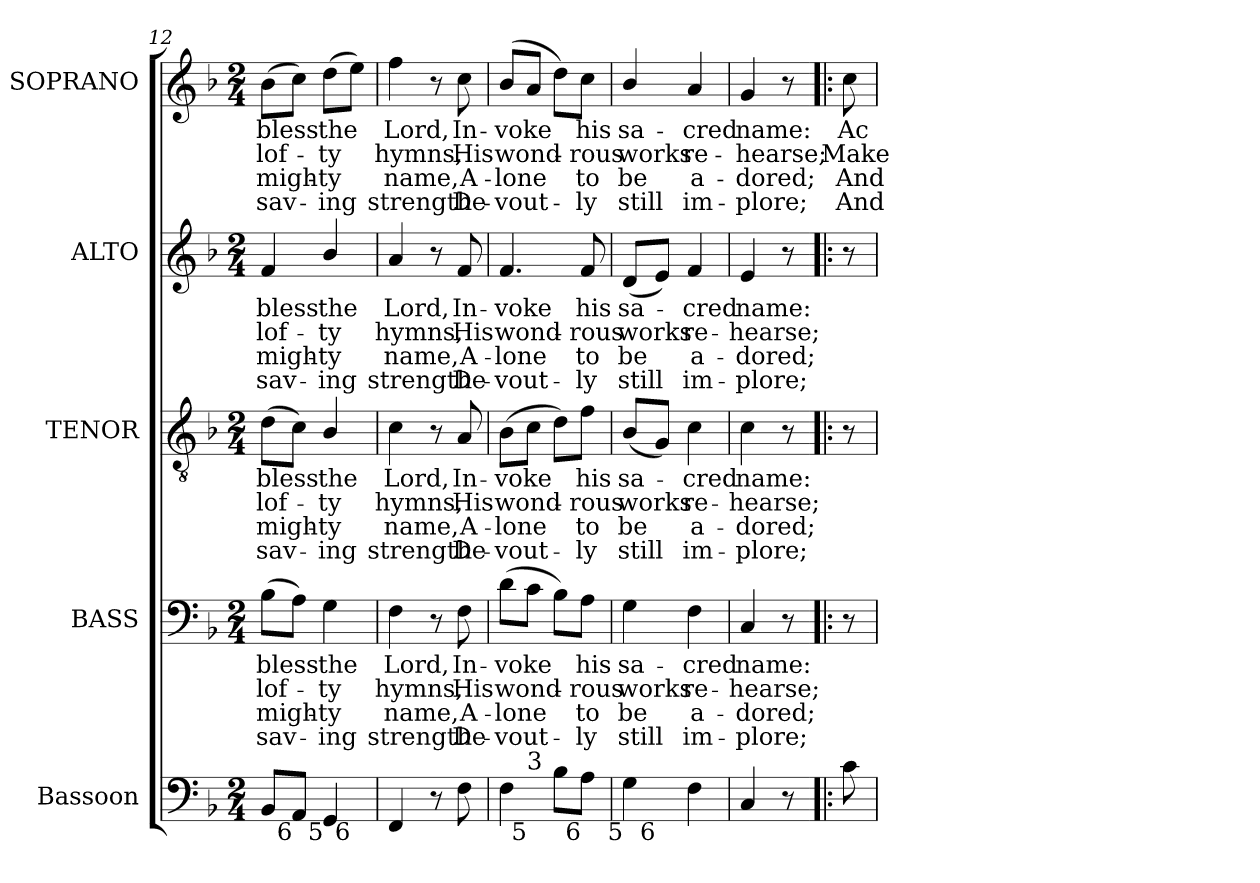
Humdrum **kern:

**kern	**kern	**text	**text	**text	**text	**kern	**text	**text	**text	**text	**kern	**text	**text	**text	**text	**kern	**text	**text	**text	**text
*part5	*part4	*part4	*part4	*part4	*part4	*part3	*part3	*part3	*part3	*part3	*part2	*part2	*part2	*part2	*part2	*part1	*part1	*part1	*part1	*part1
*staff5	*staff4	*staff4	*staff4	*staff4	*staff4	*staff3	*staff3	*staff3	*staff3	*staff3	*staff2	*staff2	*staff2	*staff2	*staff2	*staff1	*staff1	*staff1	*staff1	*staff1
*I"Bassoon	*I"BASS	*	*	*	*	*I"TENOR	*	*	*	*	*I"ALTO	*	*	*	*	*I"SOPRANO	*	*	*	*
*I'Bsn.	*I'B.	*	*	*	*	*I'T.	*	*	*	*	*I'A.	*	*	*	*	*I'S.	*	*	*	*
*clefF4	*clefF4	*	*	*	*	*clefGv2	*	*	*	*	*clefG2	*	*	*	*	*clefG2	*	*	*	*
*	*	*	*	*	*	*ITrd7c12	*	*	*	*	*	*	*	*	*	*	*	*	*	*
*k[b-]	*k[b-]	*	*	*	*	*k[b-]	*	*	*	*	*k[b-]	*	*	*	*	*k[b-]	*	*	*	*
*F:	*F:	*	*	*	*	*F:	*	*	*	*	*F:	*	*	*	*	*F:	*	*	*	*
*M2/4	*M2/4	*	*	*	*	*M2/4	*	*	*	*	*M2/4	*	*	*	*	*M2/4	*	*	*	*
=12	=12	=12	=12	=12	=12	=12	=12	=12	=12	=12	=12	=12	=12	=12	=12	=12	=12	=12	=12	=12
!	!	!LO:LY:b:color=#000000	!LO:LY:b:color=#000000	!LO:LY:b:color=#000000	!LO:LY:b:color=#000000	!	!	!	!	!	!	!	!	!	!	!	!	!	!	!
!	!	!	!	!	!	!	!LO:LY:b:color=#000000	!LO:LY:b:color=#000000	!LO:LY:b:color=#000000	!LO:LY:b:color=#000000	!	!	!	!	!	!	!	!	!	!
!	!	!	!	!	!	!	!	!	!	!	!	!LO:LY:b:color=#000000	!LO:LY:b:color=#000000	!LO:LY:b:color=#000000	!LO:LY:b:color=#000000	!	!	!	!	!
!	!	!	!	!	!	!	!	!	!	!	!	!	!	!	!	!	!LO:LY:b:color=#000000	!LO:LY:b:color=#000000	!LO:LY:b:color=#000000	!LO:LY:b:color=#000000
*^	*	*	*	*	*	*	*	*	*	*	*	*	*	*	*	*	*	*	*	*
8BB-i/L	4.ryy	(8B-i\L	bless	lof-	migh-	-sav-	(8Di\L	bless	lof-	migh-	-sav-	4fi/	bless	lof-	migh-	-sav-	(8b-i\L	bless	lof-	migh-	-sav-
!LO:TX:b:rj:t=6	!	!	!	!	!	!	!	!	!	!	!	!	!	!	!	!	!	!	!	!	!
8AAi/J	.	8Ai\J)	.	.	.	.	8Ci\J)	.	.	.	.	.	.	.	.	.	8cci\J)	.	.	.	.
!	!	!	!LO:LY:b:color=#000000	!LO:LY:b:color=#000000	!LO:LY:b:color=#000000	!LO:LY:b:color=#000000	!	!	!	!	!	!	!	!	!	!	!	!	!	!	!
!	!	!	!	!	!	!	!	!LO:LY:b:color=#000000	!LO:LY:b:color=#000000	!LO:LY:b:color=#000000	!LO:LY:b:color=#000000	!	!	!	!	!	!	!	!	!	!
!	!	!	!	!	!	!	!	!	!	!	!	!	!LO:LY:b:color=#000000	!LO:LY:b:color=#000000	!LO:LY:b:color=#000000	!LO:LY:b:color=#000000	!	!	!	!	!
!LO:TX:b:rj:t=5	!	!	!	!	!	!	!	!	!	!	!	!	!	!	!	!	!	!	!	!	!
!	!	!	!	!	!	!	!	!	!	!	!	!	!	!	!	!	!	!LO:LY:b:color=#000000	!LO:LY:b:color=#000000	!LO:LY:b:color=#000000	!LO:LY:b:color=#000000
4GGi/	.	4Gi\	the	-ty	-ty	ing	4BB-i/	the	-ty	-ty	ing	4b-i/	the	-ty	-ty	ing	(8ddi\L	the	-ty	-ty	ing
!	!LO:TX:b:rj:t=6	!	!	!	!	!	!	!	!	!	!	!	!	!	!	!	!	!	!	!	!
.	8ryy	.	.	.	.	.	.	.	.	.	.	.	.	.	.	.	8eei\J)	.	.	.	.
*v	*v	*	*	*	*	*	*	*	*	*	*	*	*	*	*	*	*	*	*	*	*
=13	=13	=13	=13	=13	=13	=13	=13	=13	=13	=13	=13	=13	=13	=13	=13	=13	=13	=13	=13	=13
*^	*	*	*	*	*	*	*	*	*	*	*	*	*	*	*	*	*	*	*	*
!	!	!	!LO:LY:b:color=#000000	!LO:LY:b:color=#000000	!LO:LY:b:color=#000000	!LO:LY:b:color=#000000	!	!	!	!	!	!	!	!	!	!	!	!	!	!	!
*v	*v	*	*	*	*	*	*	*	*	*	*	*	*	*	*	*	*	*	*	*	*
*^	*	*	*	*	*	*	*	*	*	*	*	*	*	*	*	*	*	*	*	*
!	!	!	!	!	!	!	!	!LO:LY:b:color=#000000	!LO:LY:b:color=#000000	!LO:LY:b:color=#000000	!LO:LY:b:color=#000000	!	!	!	!	!	!	!	!	!	!
*v	*v	*	*	*	*	*	*	*	*	*	*	*	*	*	*	*	*	*	*	*	*
*^	*	*	*	*	*	*	*	*	*	*	*	*	*	*	*	*	*	*	*	*
!	!	!	!	!	!	!	!	!	!	!	!	!	!LO:LY:b:color=#000000	!LO:LY:b:color=#000000	!LO:LY:b:color=#000000	!LO:LY:b:color=#000000	!	!	!	!	!
*v	*v	*	*	*	*	*	*	*	*	*	*	*	*	*	*	*	*	*	*	*	*
*^	*	*	*	*	*	*	*	*	*	*	*	*	*	*	*	*	*	*	*	*
!	!	!	!	!	!	!	!	!	!	!	!	!	!	!	!	!	!	!LO:LY:b:color=#000000	!LO:LY:b:color=#000000	!LO:LY:b:color=#000000	!LO:LY:b:color=#000000
*v	*v	*	*	*	*	*	*	*	*	*	*	*	*	*	*	*	*	*	*	*	*
4FFi/	4Fi\	Lord,	hymns,	name,	strength	4Ci\	Lord,	hymns,	name,	strength	4ai/	Lord,	hymns,	name,	strength	4ffi\	Lord,	hymns,	name,	strength
8r	8r	.	.	.	.	8r	.	.	.	.	8r	.	.	.	.	8r	.	.	.	.
!	!	!LO:LY:b:color=#000000	!LO:LY:b:color=#000000	!LO:LY:b:color=#000000	!LO:LY:b:color=#000000	!	!	!	!	!	!	!	!	!	!	!	!	!	!	!
!	!	!	!	!	!	!	!LO:LY:b:color=#000000	!LO:LY:b:color=#000000	!LO:LY:b:color=#000000	!LO:LY:b:color=#000000	!	!	!	!	!	!	!	!	!	!
!	!	!	!	!	!	!	!	!	!	!	!	!LO:LY:b:color=#000000	!LO:LY:b:color=#000000	!LO:LY:b:color=#000000	!LO:LY:b:color=#000000	!	!	!	!	!
!	!	!	!	!	!	!	!	!	!	!	!	!	!	!	!	!	!LO:LY:b:color=#000000	!LO:LY:b:color=#000000	!LO:LY:b:color=#000000	!LO:LY:b:color=#000000
8Fi\	8Fi\	In-	His	A-	-De-	8AAi/	In-	His	A-	-De-	8fi/	In-	His	A-	-De-	8cci\	In-	His	A-	-De-
=14	=14	=14	=14	=14	=14	=14	=14	=14	=14	=14	=14	=14	=14	=14	=14	=14	=14	=14	=14	=14
!	!	!LO:LY:b:color=#000000	!LO:LY:b:color=#000000	!LO:LY:b:color=#000000	!LO:LY:b:color=#000000	!	!	!	!	!	!	!	!	!	!	!	!	!	!	!
!	!	!	!	!	!	!	!LO:LY:b:color=#000000	!LO:LY:b:color=#000000	!LO:LY:b:color=#000000	!LO:LY:b:color=#000000	!	!	!	!	!	!	!	!	!	!
!	!	!	!	!	!	!	!	!	!	!	!	!LO:LY:b:color=#000000	!LO:LY:b:color=#000000	!LO:LY:b:color=#000000	!LO:LY:b:color=#000000	!	!	!	!	!
!LO:TX:b:rj:t=6	!	!	!	!	!	!	!	!	!	!	!	!	!	!	!	!	!	!	!	!
!LO:TX:t=4	!	!	!	!	!	!	!	!	!	!	!	!	!	!	!	!	!	!	!	!
!	!	!	!	!	!	!	!	!	!	!	!	!	!	!	!	!	!LO:LY:b:color=#000000	!LO:LY:b:color=#000000	!LO:LY:b:color=#000000	!LO:LY:b:color=#000000
*^	*	*	*	*	*	*	*	*	*	*	*	*	*	*	*	*	*	*	*	*
4Fi\	8ryy	(8di\L	-voke	wond-	-lone	vout-	(8BB-i\L	-voke	wond-	-lone	vout-	4.fi/	-voke	wond-	-lone	vout-	(8b-i/L	-voke	wond-	-lone	vout-
!	!LO:TX:b:rj:t=5	!	!	!	!	!	!	!	!	!	!	!	!	!	!	!	!	!	!	!	!
!	!LO:TX:t=3	!	!	!	!	!	!	!	!	!	!	!	!	!	!	!	!	!	!	!	!
.	4.ryy	8ci\J	.	.	.	.	8Ci\J	.	.	.	.	.	.	.	.	.	8ai/J	.	.	.	.
8B-i\L	.	8B-i\L)	.	.	.	.	8Di\L)	.	.	.	.	.	.	.	.	.	8ddi\L)	.	.	.	.
!	!	!	!LO:LY:b:color=#000000	!LO:LY:b:color=#000000	!LO:LY:b:color=#000000	!LO:LY:b:color=#000000	!	!	!	!	!	!	!	!	!	!	!	!	!	!	!
!	!	!	!	!	!	!	!	!LO:LY:b:color=#000000	!LO:LY:b:color=#000000	!LO:LY:b:color=#000000	!LO:LY:b:color=#000000	!	!	!	!	!	!	!	!	!	!
!	!	!	!	!	!	!	!	!	!	!	!	!	!LO:LY:b:color=#000000	!LO:LY:b:color=#000000	!LO:LY:b:color=#000000	!LO:LY:b:color=#000000	!	!	!	!	!
!LO:TX:b:rj:t=6	!	!	!	!	!	!	!	!	!	!	!	!	!	!	!	!	!	!	!	!	!
!	!	!	!	!	!	!	!	!	!	!	!	!	!	!	!	!	!	!LO:LY:b:color=#000000	!LO:LY:b:color=#000000	!LO:LY:b:color=#000000	!LO:LY:b:color=#000000
8Ai\J	.	8Ai\J	his	-rous	-to	ly	8Fi\J	his	-rous	-to	ly	8fi/	his	-rous	-to	ly	8cci\J	his	-rous	-to	ly
=15	=15	=15	=15	=15	=15	=15	=15	=15	=15	=15	=15	=15	=15	=15	=15	=15	=15	=15	=15	=15	=15
!	!	!	!LO:LY:b:color=#000000	!LO:LY:b:color=#000000	!LO:LY:b:color=#000000	!LO:LY:b:color=#000000	!	!	!	!	!	!	!	!	!	!	!	!	!	!	!
!	!	!	!	!	!	!	!	!LO:LY:b:color=#000000	!LO:LY:b:color=#000000	!LO:LY:b:color=#000000	!LO:LY:b:color=#000000	!	!	!	!	!	!	!	!	!	!
!	!	!	!	!	!	!	!	!	!	!	!	!	!LO:LY:b:color=#000000	!LO:LY:b:color=#000000	!LO:LY:b:color=#000000	!LO:LY:b:color=#000000	!	!	!	!	!
!LO:TX:b:rj:t=5	!	!	!	!	!	!	!	!	!	!	!	!	!	!	!	!	!	!	!	!	!
!	!	!	!	!	!	!	!	!	!	!	!	!	!	!	!	!	!	!LO:LY:b:color=#000000	!LO:LY:b:color=#000000	!LO:LY:b:color=#000000	!LO:LY:b:color=#000000
4Gi\	8ryy	4Gi\	sa-	works	be	still	(8BB-i/L	sa-	works	be	still	(8di/L	sa-	works	be	still	4b-i/	sa-	works	be	still
!	!LO:TX:b:rj:t=6	!	!	!	!	!	!	!	!	!	!	!	!	!	!	!	!	!	!	!	!
.	4.ryy	.	.	.	.	.	8GGi/J)	.	.	.	.	8ei/J)	.	.	.	.	.	.	.	.	.
!	!	!	!LO:LY:b:color=#000000	!LO:LY:b:color=#000000	!LO:LY:b:color=#000000	!LO:LY:b:color=#000000	!	!	!	!	!	!	!	!	!	!	!	!	!	!	!
!	!	!	!	!	!	!	!	!LO:LY:b:color=#000000	!LO:LY:b:color=#000000	!LO:LY:b:color=#000000	!LO:LY:b:color=#000000	!	!	!	!	!	!	!	!	!	!
!	!	!	!	!	!	!	!	!	!	!	!	!	!LO:LY:b:color=#000000	!LO:LY:b:color=#000000	!LO:LY:b:color=#000000	!LO:LY:b:color=#000000	!	!	!	!	!
!	!	!	!	!	!	!	!	!	!	!	!	!	!	!	!	!	!	!LO:LY:b:color=#000000	!LO:LY:b:color=#000000	!LO:LY:b:color=#000000	!LO:LY:b:color=#000000
4Fi\	.	4Fi\	-cred	re-	a-	-im-	4Ci\	-cred	re-	a-	-im-	4fi/	-cred	re-	a-	-im-	4ai/	-cred	re-	a-	-im-
*v	*v	*	*	*	*	*	*	*	*	*	*	*	*	*	*	*	*	*	*	*	*
=16	=16	=16	=16	=16	=16	=16	=16	=16	=16	=16	=16	=16	=16	=16	=16	=16	=16	=16	=16	=16
*^	*	*	*	*	*	*	*	*	*	*	*	*	*	*	*	*	*	*	*	*
!	!	!	!LO:LY:b:color=#000000	!LO:LY:b:color=#000000	!LO:LY:b:color=#000000	!LO:LY:b:color=#000000	!	!	!	!	!	!	!	!	!	!	!	!	!	!	!
*v	*v	*	*	*	*	*	*	*	*	*	*	*	*	*	*	*	*	*	*	*	*
*^	*	*	*	*	*	*	*	*	*	*	*	*	*	*	*	*	*	*	*	*
!	!	!	!	!	!	!	!	!LO:LY:b:color=#000000	!LO:LY:b:color=#000000	!LO:LY:b:color=#000000	!LO:LY:b:color=#000000	!	!	!	!	!	!	!	!	!	!
*v	*v	*	*	*	*	*	*	*	*	*	*	*	*	*	*	*	*	*	*	*	*
*^	*	*	*	*	*	*	*	*	*	*	*	*	*	*	*	*	*	*	*	*
!	!	!	!	!	!	!	!	!	!	!	!	!	!LO:LY:b:color=#000000	!LO:LY:b:color=#000000	!LO:LY:b:color=#000000	!LO:LY:b:color=#000000	!	!	!	!	!
*v	*v	*	*	*	*	*	*	*	*	*	*	*	*	*	*	*	*	*	*	*	*
*^	*	*	*	*	*	*	*	*	*	*	*	*	*	*	*	*	*	*	*	*
!	!	!	!	!	!	!	!	!	!	!	!	!	!	!	!	!	!	!LO:LY:b:color=#000000	!LO:LY:b:color=#000000	!LO:LY:b:color=#000000	!LO:LY:b:color=#000000
*v	*v	*	*	*	*	*	*	*	*	*	*	*	*	*	*	*	*	*	*	*	*
4Ci/	4Ci/	name:	-hearse;	-dored;	plore;	4Ci\	name:	-hearse;	-dored;	plore;	4ei/	name:	-hearse;	-dored;	plore;	4gi/	name:	-hearse;	-dored;	plore;
8r	8r	.	.	.	.	8r	.	.	.	.	8r	.	.	.	.	8r	.	.	.	.
!!LO:PB:g=z
=17!|:	=17!|:	=17!|:	=17!|:	=17!|:	=17!|:	=17!|:	=17!|:	=17!|:	=17!|:	=17!|:	=17!|:	=17!|:	=17!|:	=17!|:	=17!|:	=17!|:	=17!|:	=17!|:	=17!|:	=17!|:
!	!	!	!	!	!	!	!	!	!	!	!	!	!	!	!	!	!LO:LY:b:color=#000000	!LO:LY:b:color=#000000	!LO:LY:b:color=#000000	!LO:LY:b:color=#000000
8ci\	8r	.	.	.	.	8r	.	.	.	.	8r	.	.	.	.	8cci\	Ac-	Make	And	And
=	=	=	=	=	=	=	=	=	=	=	=	=	=	=	=	=	=	=	=	=
*-	*-	*-	*-	*-	*-	*-	*-	*-	*-	*-	*-	*-	*-	*-	*-	*-	*-	*-	*-	*-
